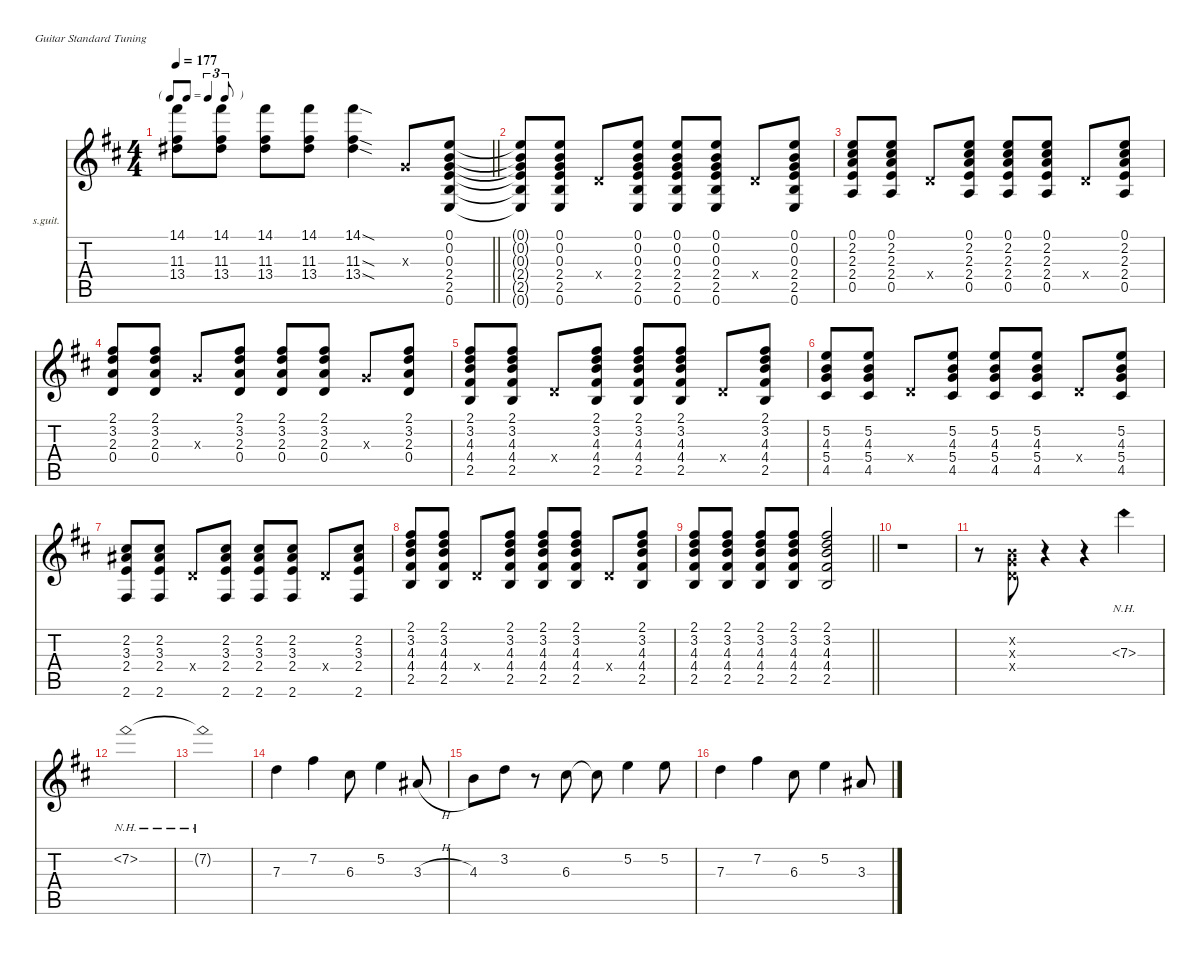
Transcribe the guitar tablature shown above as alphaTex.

\hideDynamics
\bracketExtendMode nobrackets
\firstSystemTrackNameOrientation horizontal
\track ("guitar_1" "s.guit.") {instrument acousticguitarsteel}
\staff {score tabs}
\tuning (E4 B3 G3 D3 A2 E2)
\ts (4 4)
\tf triplet8th
\tempo 177
\clef g2
\barLineRight lightlight
\ks bminor
(14.1{t acc #} 11.3{t acc #} 13.4{t acc #}).8{dy f beam Down} (14.1{acc #} 11.3{acc #} 13.4{acc #}).8{beam Down} (14.1{acc #} 11.3{acc #} 13.4{acc #}).8{beam Down} (14.1{acc #} 11.3{acc #} 13.4{acc #}).8{beam Down} (14.1{sod acc #} 11.3{sod acc #} 13.4{sod acc #}).4{beam Down} 0.3{x acc forcenatural}.8{beam Up} (0.1{acc forcenatural} 0.2{acc forcenatural} 0.3{acc forcenatural} 2.4{acc forcenatural} 2.5{acc forcenatural} 0.6{acc forcenatural}).8{beam Up} |
(0.1{t acc forcenatural} 0.2{t acc forcenatural} 0.3{t acc forcenatural} 2.4{t acc forcenatural} 2.5{t acc forcenatural} 0.6{t acc forcenatural}).8{beam Up} (0.1{acc forcenatural} 0.2{acc forcenatural} 0.3{acc forcenatural} 2.4{acc forcenatural} 2.5{acc forcenatural} 0.6{acc forcenatural}).8{beam Up} 0.4{x acc forcenatural}.8{beam Up} (0.1{acc forcenatural} 0.2{acc forcenatural} 0.3{acc forcenatural} 2.4{acc forcenatural} 2.5{acc forcenatural} 0.6{acc forcenatural}).8{beam Up} (0.1{acc forcenatural} 0.2{acc forcenatural} 0.3{acc forcenatural} 2.4{acc forcenatural} 2.5{acc forcenatural} 0.6{acc forcenatural}).8{beam Up} (0.1{acc forcenatural} 0.2{acc forcenatural} 0.3{acc forcenatural} 2.4{acc forcenatural} 2.5{acc forcenatural} 0.6{acc forcenatural}).8{beam Up} 0.4{x acc forcenatural}.8{beam Up} (0.1{acc forcenatural} 0.2{acc forcenatural} 0.3{acc forcenatural} 2.4{acc forcenatural} 2.5{acc forcenatural} 0.6{acc forcenatural}).8{beam Up} |
(0.1{acc forcenatural} 2.2{acc #} 2.3{acc forcenatural} 2.4{acc forcenatural} 0.5{acc forcenatural}).8{beam Up} (0.1{acc forcenatural} 2.2{acc #} 2.3{acc forcenatural} 2.4{acc forcenatural} 0.5{acc forcenatural}).8{beam Up} 0.4{x acc forcenatural}.8{beam Up} (0.1{acc forcenatural} 2.2{acc #} 2.3{acc forcenatural} 2.4{acc forcenatural} 0.5{acc forcenatural}).8{beam Up} (0.1{acc forcenatural} 2.2{acc #} 2.3{acc forcenatural} 2.4{acc forcenatural} 0.5{acc forcenatural}).8{beam Up} (0.1{acc forcenatural} 2.2{acc #} 2.3{acc forcenatural} 2.4{acc forcenatural} 0.5{acc forcenatural}).8{beam Up} 0.4{x acc forcenatural}.8{beam Up} (0.1{acc forcenatural} 2.2{acc #} 2.3{acc forcenatural} 2.4{acc forcenatural} 0.5{acc forcenatural}).8{beam Up} |
(2.1{acc #} 3.2{acc forcenatural} 2.3{acc forcenatural} 0.4{acc forcenatural}).8{beam Up} (2.1{acc #} 3.2{acc forcenatural} 2.3{acc forcenatural} 0.4{acc forcenatural}).8{beam Up} 0.3{x acc forcenatural}.8{beam Up} (2.1{acc #} 3.2{acc forcenatural} 2.3{acc forcenatural} 0.4{acc forcenatural}).8{beam Up} (2.1{acc #} 3.2{acc forcenatural} 2.3{acc forcenatural} 0.4{acc forcenatural}).8{beam Up} (2.1{acc #} 3.2{acc forcenatural} 2.3{acc forcenatural} 0.4{acc forcenatural}).8{beam Up} 0.3{x acc forcenatural}.8{beam Up} (2.1{acc #} 3.2{acc forcenatural} 2.3{acc forcenatural} 0.4{acc forcenatural}).8{beam Up} |
(2.1{acc #} 3.2{acc forcenatural} 4.3{acc forcenatural} 4.4{acc #} 2.5{acc forcenatural}).8{beam Up} (2.1{acc #} 3.2{acc forcenatural} 4.3{acc forcenatural} 4.4{acc #} 2.5{acc forcenatural}).8{beam Up} 0.4{x acc forcenatural}.8{beam Up} (2.1{acc #} 3.2{acc forcenatural} 4.3{acc forcenatural} 4.4{acc #} 2.5{acc forcenatural}).8{beam Up} (2.1{acc #} 3.2{acc forcenatural} 4.3{acc forcenatural} 4.4{acc #} 2.5{acc forcenatural}).8{beam Up} (2.1{acc #} 3.2{acc forcenatural} 4.3{acc forcenatural} 4.4{acc #} 2.5{acc forcenatural}).8{beam Up} 0.4{x acc forcenatural}.8{beam Up} (2.1{acc #} 3.2{acc forcenatural} 4.3{acc forcenatural} 4.4{acc #} 2.5{acc forcenatural}).8{beam Up} |
(5.2{acc forcenatural} 4.3{acc forcenatural} 5.4{acc forcenatural} 4.5{acc #}).8{beam Up} (5.2{acc forcenatural} 4.3{acc forcenatural} 5.4{acc forcenatural} 4.5{acc #}).8{beam Up} 0.4{x acc forcenatural}.8{beam Up} (5.2{acc forcenatural} 4.3{acc forcenatural} 5.4{acc forcenatural} 4.5{acc #}).8{beam Up} (5.2{acc forcenatural} 4.3{acc forcenatural} 5.4{acc forcenatural} 4.5{acc #}).8{beam Up} (5.2{acc forcenatural} 4.3{acc forcenatural} 5.4{acc forcenatural} 4.5{acc #}).8{beam Up} 0.4{x acc forcenatural}.8{beam Up} (5.2{acc forcenatural} 4.3{acc forcenatural} 5.4{acc forcenatural} 4.5{acc #}).8{beam Up} |
(2.2{acc #} 3.3{acc #} 2.4{acc forcenatural} 2.6{acc #}).8{beam Up} (2.2{acc #} 3.3{acc #} 2.4{acc forcenatural} 2.6{acc #}).8{beam Up} 0.4{x acc forcenatural}.8{beam Up} (2.2{acc #} 3.3{acc #} 2.4{acc forcenatural} 2.6{acc #}).8{beam Up} (2.2{acc #} 3.3{acc #} 2.4{acc forcenatural} 2.6{acc #}).8{beam Up} (2.2{acc #} 3.3{acc #} 2.4{acc forcenatural} 2.6{acc #}).8{beam Up} 0.4{x acc forcenatural}.8{beam Up} (2.2{acc #} 3.3{acc #} 2.4{acc forcenatural} 2.6{acc #}).8{beam Up} |
(2.1{acc #} 3.2{acc forcenatural} 4.3{acc forcenatural} 4.4{acc #} 2.5{acc forcenatural}).8{beam Up} (2.1{acc #} 3.2{acc forcenatural} 4.3{acc forcenatural} 4.4{acc #} 2.5{acc forcenatural}).8{beam Up} 0.4{x acc forcenatural}.8{beam Up} (2.1{acc #} 3.2{acc forcenatural} 4.3{acc forcenatural} 4.4{acc #} 2.5{acc forcenatural}).8{beam Up} (2.1{acc #} 3.2{acc forcenatural} 4.3{acc forcenatural} 4.4{acc #} 2.5{acc forcenatural}).8{beam Up} (2.1{acc #} 3.2{acc forcenatural} 4.3{acc forcenatural} 4.4{acc #} 2.5{acc forcenatural}).8{beam Up} 0.4{x acc forcenatural}.8{beam Up} (2.1{acc #} 3.2{acc forcenatural} 4.3{acc forcenatural} 4.4{acc #} 2.5{acc forcenatural}).8{beam Up} |
\barLineRight lightlight
(2.1{acc #} 3.2{acc forcenatural} 4.3{acc forcenatural} 4.4{acc #} 2.5{acc forcenatural}).8{beam Up} (2.1{acc #} 3.2{acc forcenatural} 4.3{acc forcenatural} 4.4{acc #} 2.5{acc forcenatural}).8{beam Up} (2.1{acc #} 3.2{acc forcenatural} 4.3{acc forcenatural} 4.4{acc #} 2.5{acc forcenatural}).8{beam Up} (2.1{acc #} 3.2{acc forcenatural} 4.3{acc forcenatural} 4.4{acc #} 2.5{acc forcenatural}).8{beam Up} (2.1{acc #} 3.2{acc forcenatural} 4.3{acc forcenatural} 4.4{acc #} 2.5{acc forcenatural}).2{beam Up} |
r.1{beam Down} |
r.8{instrument guitarfretnoise instrument acousticguitarsteel beam Down} (0.2{x acc forcenatural} 0.3{x acc forcenatural} 0.4{x acc forcenatural}).8{beam Up} r.4{beam Down} r.4{beam Down} 7.3{nh acc forcenatural}.4{beam Down} |
7.2{nh acc #}.1{beam Down} |
7.2{nh t acc #}.1{beam Down} |
7.3{acc forcenatural}.4{beam Down} 7.2{acc #}.4{beam Down} 6.3{acc #}.8{beam Down} 5.2{acc forcenatural}.4{beam Down} 3.3{h acc #}.8{beam Up} |
4.3{acc forcenatural}.8{beam Down} 3.2{acc forcenatural}.8{beam Down} r.8{beam Down} 6.3{acc #}.8{beam Down} 6.3{t acc #}.8{beam Down} 5.2{acc forcenatural}.4{beam Down} 5.2{acc forcenatural}.8{beam Down} |
7.3{acc forcenatural}.4{beam Down} 7.2{acc #}.4{beam Down} 6.3{acc #}.8{beam Down} 5.2{acc forcenatural}.4{beam Down} 3.3{h acc #}.8{beam Up}
